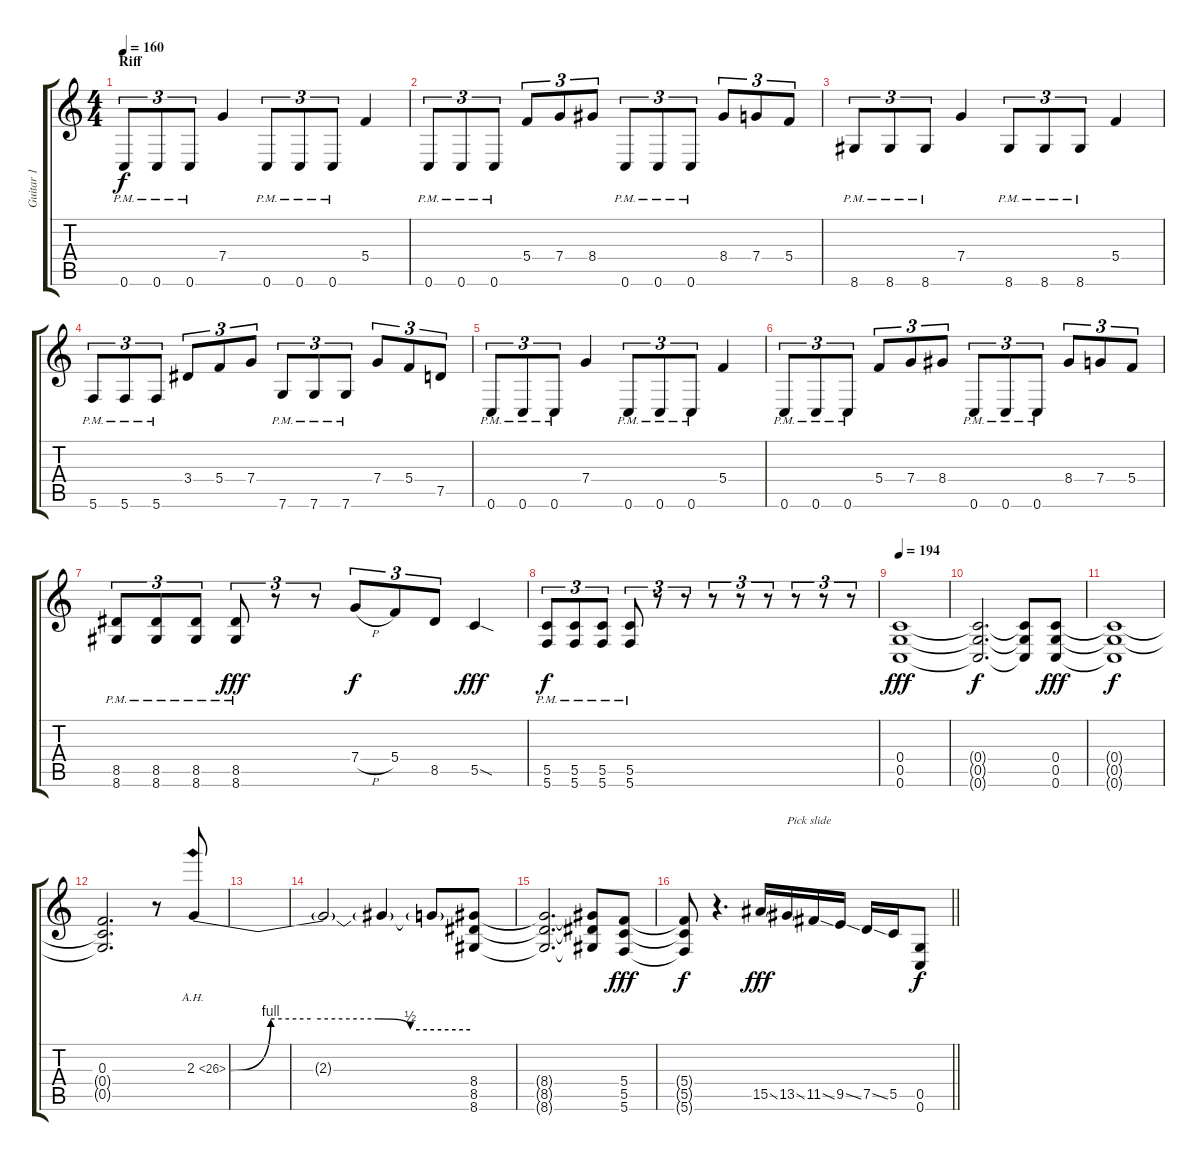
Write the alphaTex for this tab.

\track ("Guitar 1" "Guitar 1") {instrument distortionguitar}
\staff {score tabs}
\tuning (D4 A3 F3 C3 G2 C2) {hide}
\ts (4 4)
\section ("" "Riff")
\tempo 160
\clef g2
\ks c
0.6{pm}.8{tu (3 2) dy f} 0.6{pm}.8{tu (3 2)} 0.6{pm}.8{tu (3 2)} 7.4.4 0.6{pm}.8{tu (3 2)} 0.6{pm}.8{tu (3 2)} 0.6{pm}.8{tu (3 2)} 5.4.4 |
0.6{pm}.8{tu (3 2)} 0.6{pm}.8{tu (3 2)} 0.6{pm}.8{tu (3 2)} 5.4.8{tu (3 2)} 7.4.8{tu (3 2)} 8.4.8{tu (3 2)} 0.6{pm}.8{tu (3 2)} 0.6{pm}.8{tu (3 2)} 0.6{pm}.8{tu (3 2)} 8.4.8{tu (3 2)} 7.4.8{tu (3 2)} 5.4.8{tu (3 2)} |
8.6{pm}.8{tu (3 2)} 8.6{pm}.8{tu (3 2)} 8.6{pm}.8{tu (3 2)} 7.4.4 8.6{pm}.8{tu (3 2)} 8.6{pm}.8{tu (3 2)} 8.6{pm}.8{tu (3 2)} 5.4.4 |
5.6{pm}.8{tu (3 2)} 5.6{pm}.8{tu (3 2)} 5.6{pm}.8{tu (3 2)} 3.4.8{tu (3 2)} 5.4.8{tu (3 2)} 7.4.8{tu (3 2)} 7.6{pm}.8{tu (3 2)} 7.6{pm}.8{tu (3 2)} 7.6{pm}.8{tu (3 2)} 7.4.8{tu (3 2)} 5.4.8{tu (3 2)} 7.5.8{tu (3 2)} |
0.6{pm}.8{tu (3 2)} 0.6{pm}.8{tu (3 2)} 0.6{pm}.8{tu (3 2)} 7.4.4 0.6{pm}.8{tu (3 2)} 0.6{pm}.8{tu (3 2)} 0.6{pm}.8{tu (3 2)} 5.4.4 |
0.6{pm}.8{tu (3 2)} 0.6{pm}.8{tu (3 2)} 0.6{pm}.8{tu (3 2)} 5.4.8{tu (3 2)} 7.4.8{tu (3 2)} 8.4.8{tu (3 2)} 0.6{pm}.8{tu (3 2)} 0.6{pm}.8{tu (3 2)} 0.6{pm}.8{tu (3 2)} 8.4.8{tu (3 2)} 7.4.8{tu (3 2)} 5.4.8{tu (3 2)} |
(8.5{pm} 8.6{pm}).8{tu (3 2)} (8.5{pm} 8.6{pm}).8{tu (3 2)} (8.5{pm} 8.6{pm}).8{tu (3 2)} (8.5{pm} 8.6).8{tu (3 2) dy fff} r.8{tu (3 2)} r.8{tu (3 2)} 7.4{h}.8{tu (3 2) dy f} 5.4.8{tu (3 2)} 8.5.8{tu (3 2)} 5.5{sod}.4{dy fff} |
(5.5{pm} 5.6{pm}).8{tu (3 2) dy f} (5.5{pm} 5.6{pm}).8{tu (3 2)} (5.5{pm} 5.6{pm}).8{tu (3 2)} (5.5{pm} 5.6{pm}).8{tu (3 2)} r.8{tu (3 2)} r.8{tu (3 2)} r.8{tu (3 2)} r.8{tu (3 2)} r.8{tu (3 2)} r.8{tu (3 2)} r.8{tu (3 2)} r.8{tu (3 2)} |
\tempo 194
(0.4 0.5 0.6).1{dy fff} |
(0.4{t} 0.5{t} 0.6{t}).2{d dy f} (0.4{t} 0.5{t} 0.6{t}).8 (0.4 0.5 0.6).8{dy fff} |
(0.4{t} 0.5{t} 0.6{t}).1{dy f} |
(0.3 0.4{t} 0.5{t}).2{d} r.8 2.3{be (custom 0 0 10 4 20 4 37 4 45 2 60 2) ah 24}.8{volume 16} |
|
2.3{t}.2 2.3{t}.4 2.3{t}.8 (8.4 8.5 8.6).8 |
(8.4{t} 8.5{t} 8.6{t}).2{d} (8.4{t} 8.5{t} 8.6{t}).8 (5.4 5.5 5.6).8{dy fff} |
\barLineRight lightlight
(5.4{t} 5.5{t} 5.6{t}).8{dy f} r.4{d} 15.5{ss}.16{dy fff instrument guitarfretnoise} 13.5{ss}.16{txt "Pick slide"} 11.5{ss}.16 9.5{ss}.16 7.5{ss}.16 5.5.16 (0.5 0.6).8{dy f instrument distortionguitar}
